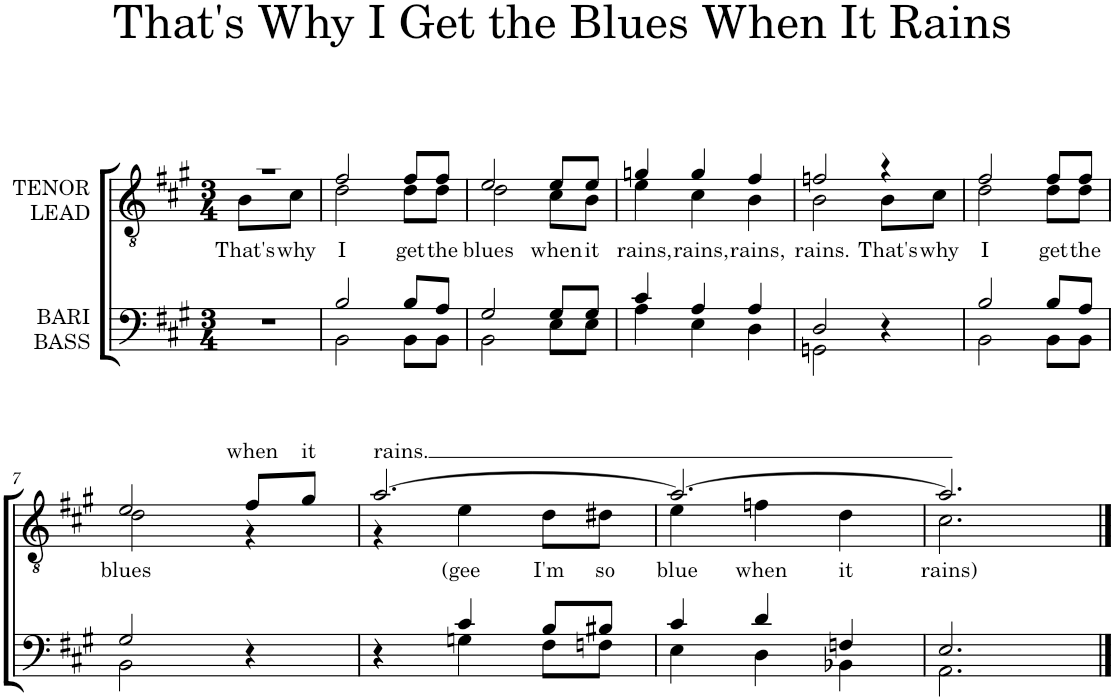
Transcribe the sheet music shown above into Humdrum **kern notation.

**kern	**kern	**text
*part2	*part1	*part1
*staff2	*staff1	*staff1
*I"BARI BASS	*I"TENOR LEAD	*
*clefF4	*clefGv2	*
*k[f#c#g#]	*k[f#c#g#]	*
*M3/4	*M3/4	*
=1	=1	=1
*	*^	*
!	!	!	!LO:LY:b
2.r	2.r	8B\L	That's
!	!	!	!LO:LY:b
.	.	8c#\J	why
.	.	2ryy	.
=2	=2	=2	=2
*^	*	*	*
!	!	!	!	!LO:LY:b
2B/	2BB\	2f#/	2d\	I
!	!	!	!	!LO:LY:b
8B/L	8BB\L	8f#/L	8d\L	get
!	!	!	!	!LO:LY:b
8A/J	8BB\J	8f#/J	8d\J	the
=3	=3	=3	=3	=3
!	!	!	!	!LO:LY:b
2G#/	2BB\	2e/	2d\	blues
!	!	!	!	!LO:LY:b
8G#/L	8E\L	8e/L	8c#\L	when
!	!	!	!	!LO:LY:b
8G#/J	8E\J	8e/J	8B\J	it
=4	=4	=4	=4	=4
!	!	!	!	!LO:LY:b
4c#/	4A\	4gn/	4e\	rains,
!	!	!	!	!LO:LY:b
4A/	4E\	4g/	4c#\	rains,
!	!	!	!	!LO:LY:b
4A/	4D\	4f#/	4B\	rains,
=5	=5	=5	=5	=5
!	!	!	!	!LO:LY:b
2D/	2GGn\	2fn/	2B\	rains.
!	!	!	!	!LO:LY:b
4r	4ryy	4r	8B\L	That's
!	!	!	!	!LO:LY:b
.	.	.	8c#\J	why
=6	=6	=6	=6	=6
!	!	!	!	!LO:LY:b
2B/	2BB\	2f#/	2d\	I
!	!	!	!	!LO:LY:b
8B/L	8BB\L	8f#/L	8d\L	get
!	!	!	!	!LO:LY:b
8A/J	8BB\J	8f#/J	8d\J	the
!!LO:LB:g=z	!!
=7	=7	=7	=7	=7
!	!	!	!	!LO:LY:b
2G#/	2BB\	2e/	2d\	blues
!	!	!	!	!LO:LY:a
4r	4ryy	8f#/L	4r	when
!	!	!	!	!LO:LY:a
.	.	8g#/J	.	it
=8	=8	=8	=8	=8
!	!	!	!	!LO:LY:a
4r	4r	[>2.a/	4r	rains.
!	!	!	!	!LO:LY:b
4c#/	4Gn\	.	4e\	(gee
!	!	!	!	!LO:LY:b
8B/L	8F#\L	.	8d\L	I'm
!	!	!	!	!LO:LY:b
8B#X/J	8Fn\J	.	8d#X\J	so
=9	=9	=9	=9	=9
!	!	!	!	!LO:LY:b
4c#/	4E\	2.a/_	4e\	blue
!	!	!	!	!LO:LY:b
4d/	4D\	.	4fn\	when
!	!	!	!	!LO:LY:b
4Fn/	4BB-X\	.	4d\	it
=10	=10	=10	=10	=10
!	!	!	!	!LO:LY:b
2.E/	2.AA\	2.a/]	2.c#\	rains)
*v	*v	*	*	*
*	*v	*v	*
==	==	==
*-	*-	*-
